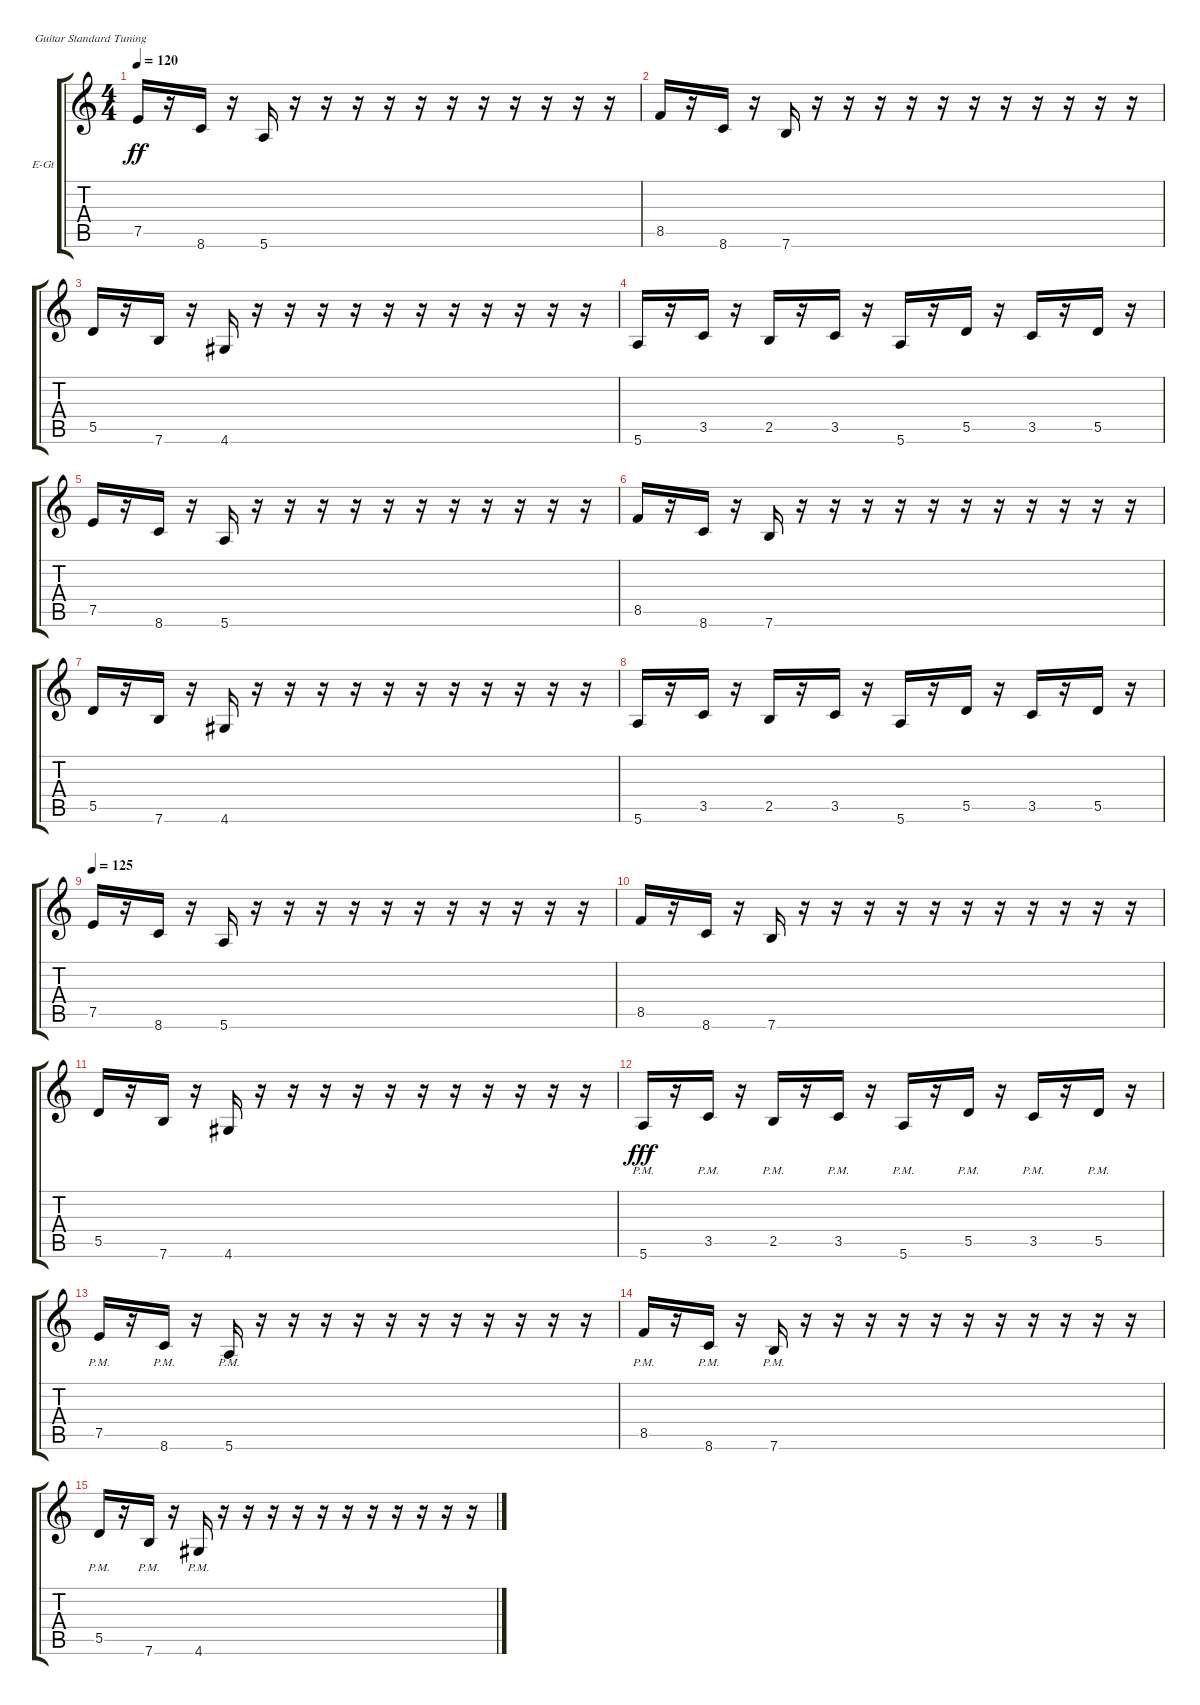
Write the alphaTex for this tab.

\defaultSystemsLayout 4
\bracketExtendMode groupsimilarinstruments
\firstSystemTrackNameOrientation horizontal
\otherSystemsTrackNameOrientation horizontal
\track ("Harp" "E-Gt") {instrument electricguitarclean}
\staff {score tabs}
\tuning (E4 B3 G3 D3 A2 E2)
\ts (4 4)
\tempo 120
\clef g2
\scale
0.333333
\ks c
7.5.16{dy ff} r.16 8.6.16 r.16 5.6.16 r.16 r.16 r.16 r.16 r.16 r.16 r.16 r.16 r.16 r.16 r.16 |
\scale
0.333333 8.5.16 r.16 8.6.16 r.16 7.6.16 r.16 r.16 r.16 r.16 r.16 r.16 r.16 r.16 r.16 r.16 r.16 |
\scale
0.333333 5.5.16 r.16 7.6.16 r.16 4.6.16 r.16 r.16 r.16 r.16 r.16 r.16 r.16 r.16 r.16 r.16 r.16 |
\scale
0.333333 5.6.16 r.16 3.5.16 r.16 2.5.16 r.16 3.5.16 r.16 5.6.16 r.16 5.5.16 r.16 3.5.16 r.16 5.5.16 r.16 |
\scale
0.333333 7.5.16 r.16 8.6.16 r.16 5.6.16 r.16 r.16 r.16 r.16 r.16 r.16 r.16 r.16 r.16 r.16 r.16 |
\scale
0.333333 8.5.16 r.16 8.6.16 r.16 7.6.16 r.16 r.16 r.16 r.16 r.16 r.16 r.16 r.16 r.16 r.16 r.16 |
\scale
0.333333 5.5.16 r.16 7.6.16 r.16 4.6.16 r.16 r.16 r.16 r.16 r.16 r.16 r.16 r.16 r.16 r.16 r.16 |
\scale
0.333333 5.6.16 r.16 3.5.16 r.16 2.5.16 r.16 3.5.16 r.16 5.6.16 r.16 5.5.16 r.16 3.5.16 r.16 5.5.16 r.16 |
\tempo 125
\scale
0.333333 7.5.16 r.16 8.6.16 r.16 5.6.16 r.16 r.16 r.16 r.16 r.16 r.16 r.16 r.16 r.16 r.16 r.16 |
\scale
0.333333 8.5.16 r.16 8.6.16 r.16 7.6.16 r.16 r.16 r.16 r.16 r.16 r.16 r.16 r.16 r.16 r.16 r.16 |
\scale
0.333333 5.5.16 r.16 7.6.16 r.16 4.6.16 r.16 r.16 r.16 r.16 r.16 r.16 r.16 r.16 r.16 r.16 r.16 |
\scale
0.333333 5.6{pm}.16{dy fff} r.16 3.5{pm}.16 r.16 2.5{pm}.16 r.16 3.5{pm}.16 r.16 5.6{pm}.16 r.16 5.5{pm}.16 r.16 3.5{pm}.16 r.16 5.5{pm}.16 r.16 |
\scale
0.333333 7.5{pm}.16 r.16 8.6{pm}.16 r.16 5.6{pm}.16 r.16 r.16 r.16 r.16 r.16 r.16 r.16 r.16 r.16 r.16 r.16 |
\scale
0.333333 8.5{pm}.16 r.16 8.6{pm}.16 r.16 7.6{pm}.16 r.16 r.16 r.16 r.16 r.16 r.16 r.16 r.16 r.16 r.16 r.16 |
5.5{pm}.16 r.16 7.6{pm}.16 r.16 4.6{pm}.16 r.16 r.16 r.16 r.16 r.16 r.16 r.16 r.16 r.16 r.16 r.16
